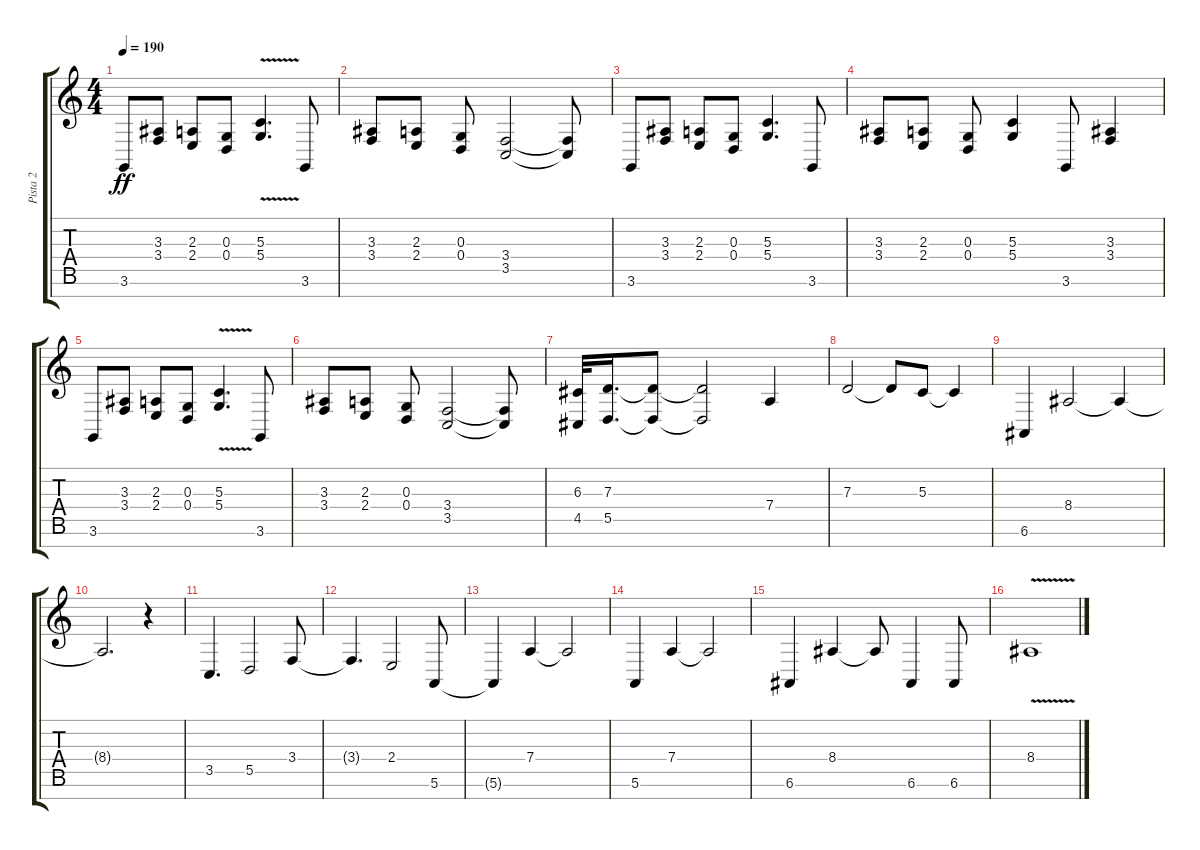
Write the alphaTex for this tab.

\track ("Pista 2" "Pista 2") {instrument drawbarorgan}
\staff {score tabs}
\tuning (E4 B3 G3 D3 A2 E2 B1) {hide}
\ts (4 4)
\tempo 190
\clef g2
\ks c
3.6.8{dy ff} (3.3 3.4).8 (2.3 2.4).8 (0.3 0.4).8 (5.3{v} 5.4{v}).4{d} 3.6.8 |
(3.3 3.4).8 (2.3 2.4).8 (0.3 0.4).8 (3.4 3.5).2 (3.4{t} 3.5{t}).8 |
3.6.8 (3.3 3.4).8 (2.3 2.4).8 (0.3 0.4).8 (5.3 5.4).4{d} 3.6.8 |
(3.3 3.4).8 (2.3 2.4).8 (0.3 0.4).8 (5.3 5.4).4 3.6.8 (3.3 3.4).4 |
3.6.8 (3.3 3.4).8 (2.3 2.4).8 (0.3 0.4).8 (5.3{v} 5.4{v}).4{d} 3.6.8 |
(3.3 3.4).8 (2.3 2.4).8 (0.3 0.4).8 (3.4 3.5).2 (3.4{t} 3.5{t}).8 |
(6.3 4.5).32 (7.3 5.5).16{d} (7.3{t} 5.5{t}).8 (7.3{t} 5.5{t}).2 7.4.4 |
7.3.2 7.3{t}.8 5.3.8 5.3{t}.4 |
6.6.4 8.4.2 8.4{t}.4 |
8.4{t}.2{d} r.4 |
3.5.4{d} 5.5.2 3.4.8 |
3.4{t}.4{d} 2.4.2 5.6.8 |
5.6{t}.4 7.4.4 7.4{t}.2 |
5.6.4 7.4.4 7.4{t}.2 |
6.6.4 8.4.4 8.4{t}.8 6.6.4 6.6.8 |
8.4{v}.1
